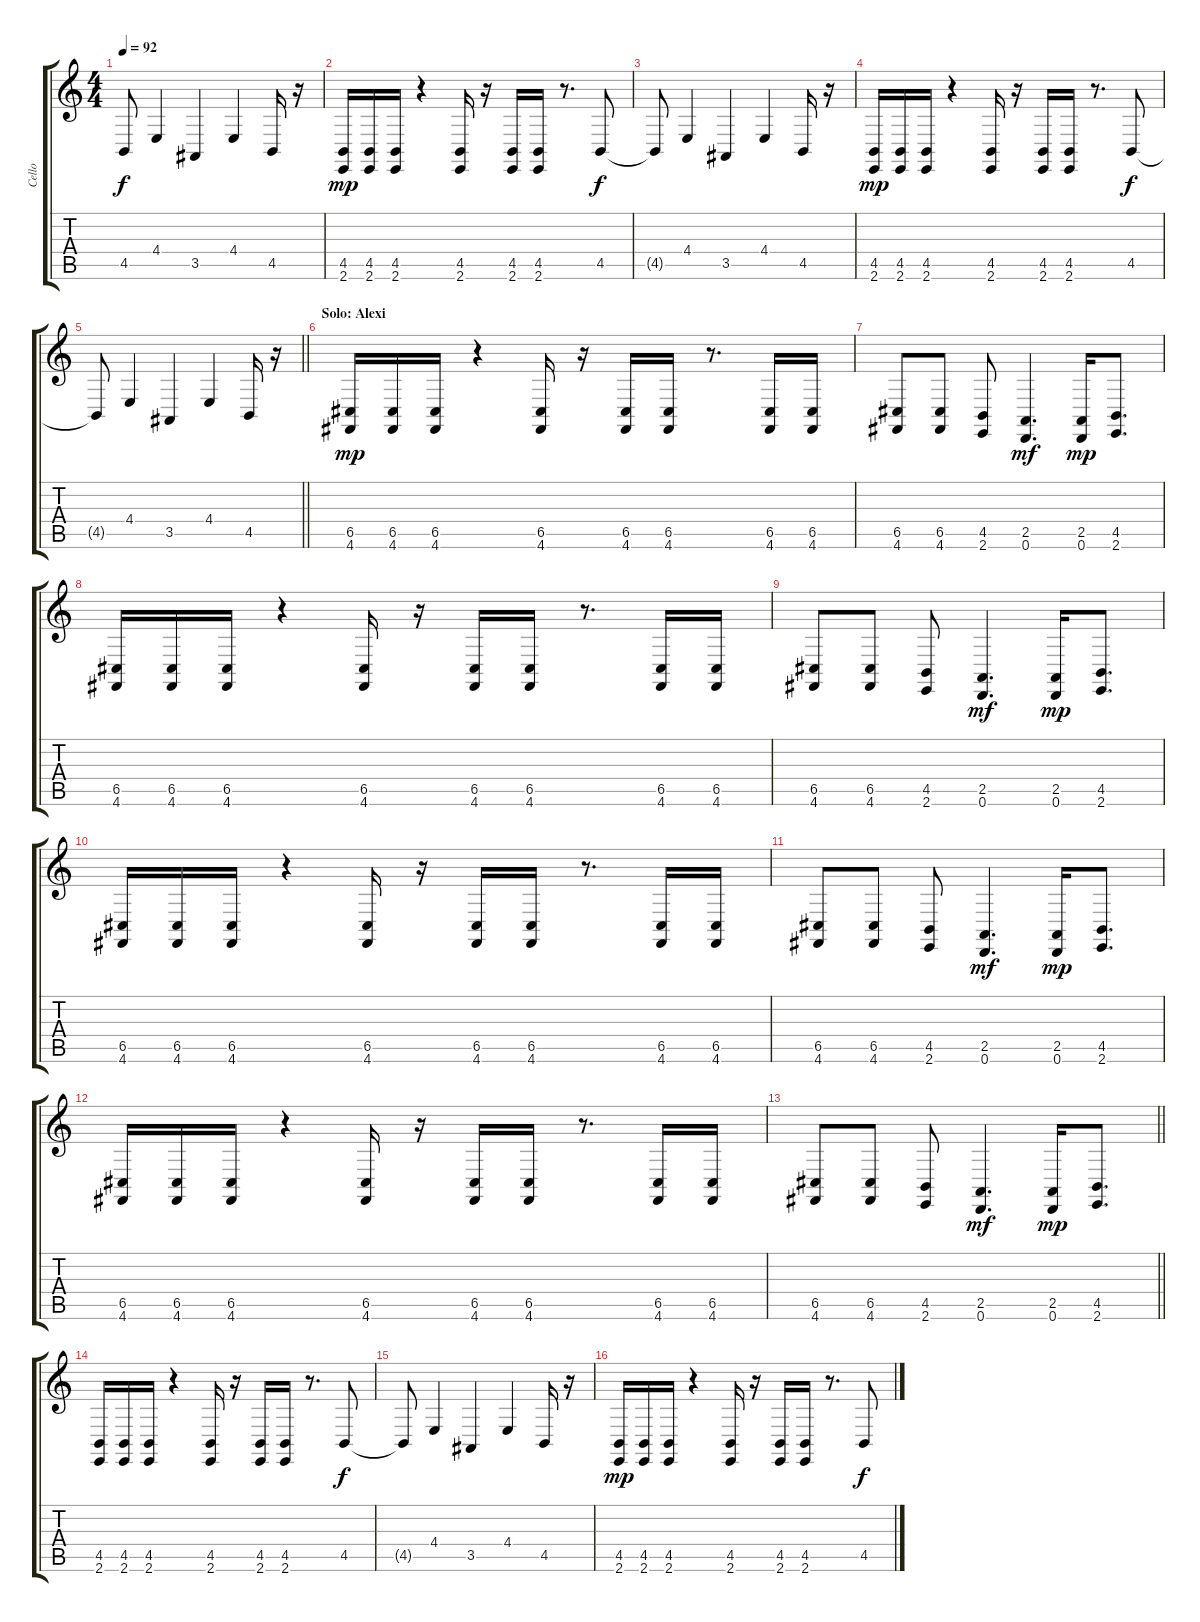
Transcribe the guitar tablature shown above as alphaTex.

\track ("Cello" "Cello") {instrument cello}
\staff {score tabs}
\tuning (D4 A3 F3 C3 G2 D2) {hide}
\ts (4 4)
\tempo 92
\clef g2
\ks c
4.5{t}.8{dy f} 4.4.4 3.5.4 4.4.4 4.5.16 r.16 |
(4.5 2.6).16{dy mp volume 12 balance 4 instrument cello} (4.5 2.6).16 (4.5 2.6).16 r.4 (4.5 2.6).16 r.16 (4.5 2.6).16 (4.5 2.6).16 r.8{d} 4.5.8{dy f} |
4.5{t}.8 4.4.4 3.5.4 4.4.4 4.5.16 r.16 |
(4.5 2.6).16{dy mp volume 12 balance 4 instrument cello} (4.5 2.6).16 (4.5 2.6).16 r.4 (4.5 2.6).16 r.16 (4.5 2.6).16 (4.5 2.6).16 r.8{d} 4.5.8{dy f} |
\barLineRight lightlight
4.5{t}.8 4.4.4 3.5.4 4.4.4 4.5.16 r.16 |
\section ("" "Solo: Alexi")
(6.5 4.6).16{dy mp} (6.5 4.6).16 (6.5 4.6).16 r.4 (6.5 4.6).16 r.16 (6.5 4.6).16 (6.5 4.6).16 r.8{d} (6.5 4.6).16 (6.5 4.6).16 |
(6.5 4.6).8 (6.5 4.6).8 (4.5 2.6).8 (2.5 0.6).4{d dy mf} (2.5 0.6).16{dy mp} (4.5 2.6).8{d} |
(6.5 4.6).16 (6.5 4.6).16 (6.5 4.6).16 r.4 (6.5 4.6).16 r.16 (6.5 4.6).16 (6.5 4.6).16 r.8{d} (6.5 4.6).16 (6.5 4.6).16 |
(6.5 4.6).8 (6.5 4.6).8 (4.5 2.6).8 (2.5 0.6).4{d dy mf} (2.5 0.6).16{dy mp} (4.5 2.6).8{d} |
(6.5 4.6).16 (6.5 4.6).16 (6.5 4.6).16 r.4 (6.5 4.6).16 r.16 (6.5 4.6).16 (6.5 4.6).16 r.8{d} (6.5 4.6).16 (6.5 4.6).16 |
(6.5 4.6).8 (6.5 4.6).8 (4.5 2.6).8 (2.5 0.6).4{d dy mf} (2.5 0.6).16{dy mp} (4.5 2.6).8{d} |
(6.5 4.6).16 (6.5 4.6).16 (6.5 4.6).16 r.4 (6.5 4.6).16 r.16 (6.5 4.6).16 (6.5 4.6).16 r.8{d} (6.5 4.6).16 (6.5 4.6).16 |
\barLineRight lightlight
(6.5 4.6).8 (6.5 4.6).8 (4.5 2.6).8 (2.5 0.6).4{d dy mf} (2.5 0.6).16{dy mp} (4.5 2.6).8{d} |
(4.5 2.6).16{volume 12 balance 4 instrument cello} (4.5 2.6).16 (4.5 2.6).16 r.4 (4.5 2.6).16 r.16 (4.5 2.6).16 (4.5 2.6).16 r.8{d} 4.5.8{dy f} |
4.5{t}.8 4.4.4 3.5.4 4.4.4 4.5.16 r.16 |
(4.5 2.6).16{dy mp volume 12 balance 4 instrument cello} (4.5 2.6).16 (4.5 2.6).16 r.4 (4.5 2.6).16 r.16 (4.5 2.6).16 (4.5 2.6).16 r.8{d} 4.5.8{dy f}
